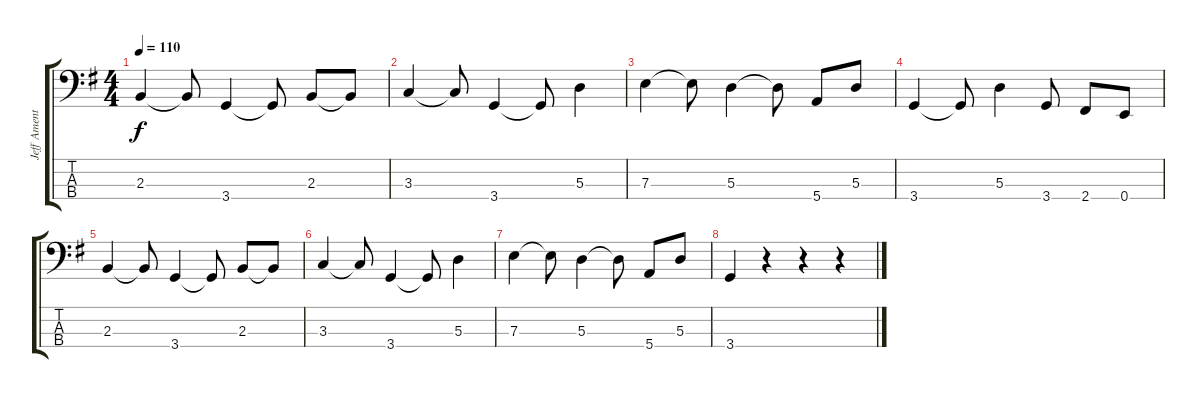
\track ("Jeff Ament" "Jeff Ament") {instrument electricbassfinger}
\staff {score tabs}
\tuning (G2 D2 A1 E1) {hide}
\ts (4 4)
\tempo 110
\clef f4
\ks g
2.3.4{dy f} 2.3{t}.8 3.4.4 3.4{t}.8 2.3.8 2.3{t}.8 |
3.3.4 3.3{t}.8 3.4.4 3.4{t}.8 5.3.4 |
7.3.4 7.3{t}.8 5.3.4 5.3{t}.8 5.4.8 5.3.8 |
3.4.4 3.4{t}.8 5.3.4 3.4.8 2.4.8 0.4.8 |
2.3.4 2.3{t}.8 3.4.4 3.4{t}.8 2.3.8 2.3{t}.8 |
3.3.4 3.3{t}.8 3.4.4 3.4{t}.8 5.3.4 |
7.3.4 7.3{t}.8 5.3.4 5.3{t}.8 5.4.8 5.3.8 |
3.4.4 r.4 r.4 r.4
